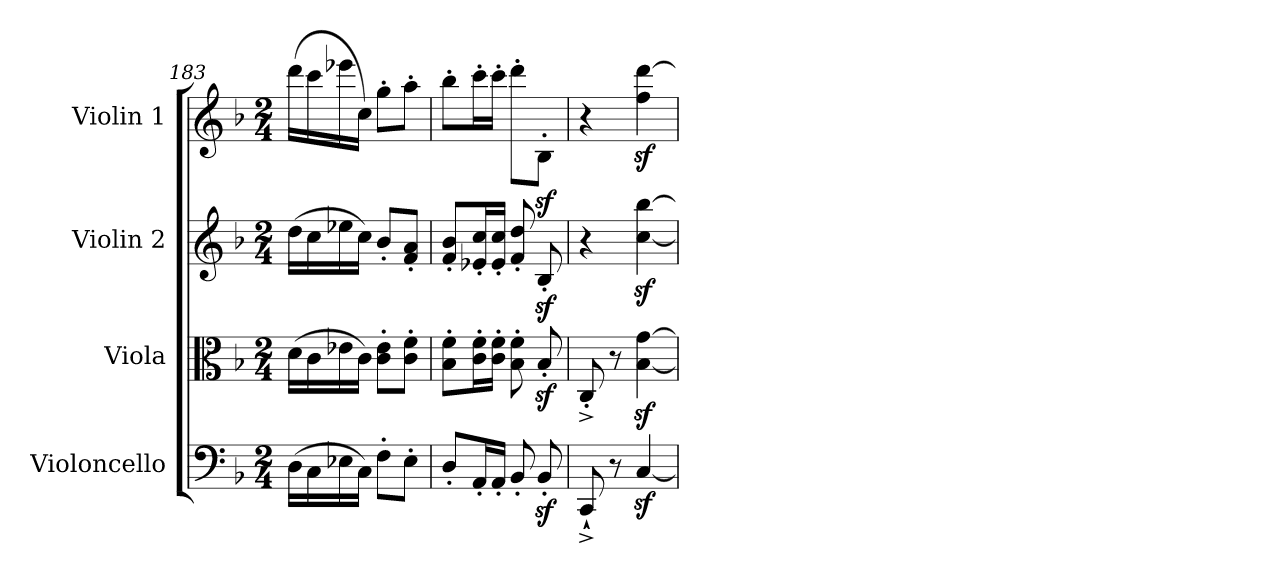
**kern	**kern	**kern	**kern
*part4	*part3	*part2	*part1
*staff4	*staff3	*staff2	*staff1
*I"Violoncello	*I"Viola	*I"Violin 2	*I"Violin 1
*I'Vc	*I'Vla	*I'Vln	*I'Vln
*clefF4	*clefC3	*clefG2	*clefG2
*k[b-]	*k[b-]	*k[b-]	*k[b-]
*M2/4	*M2/4	*M2/4	*M2/4
=183	=183	=183	=183
(16D\LL	(16d\LL	(16dd\LL	(16ddd\LL
16C\	16c\	16cc\	16ccc\
16E-X\	16e-X\	16ee-X\	16eee-X\
16C\JJ)	16c\JJ)	16cc\JJ)	16cc\JJ)
8F'\L	8c\' 8e-\'L	8b-'/L	8gg'\L
8E-'\J	8c\' 8f\'J	8f/' 8a/'J	8aa'\J
=184	=184	=184	=184
8D'/L	8B-\' 8f\'L	8f/' 8b-/'L	8bb-'\L
16AA'/L	16c\' 16f\'L	16e-X/' 16cc/'L	16ccc'\L
16AA'/JJ	16c\' 16f\'JJ	16e-/' 16cc/'JJ	16ccc'\JJ
8BB-'/	8B-\' 8f\'	8f/' 8dd/'	8ddd'\L
8BB-z<'/	8B-z<'/	8B-z<'/	8B-z<'\J
!!LO:LB:g=z
=185	=185	=185	=185
8CC^`/	8C'^/	4r	4r
8r	8r	.	.
[4Cz</	[4B-\z< [4g\z<	[4cc\z< [4bb-\z<	4ff\z< [4ddd\z<
=	=	=	=
*-	*-	*-	*-
